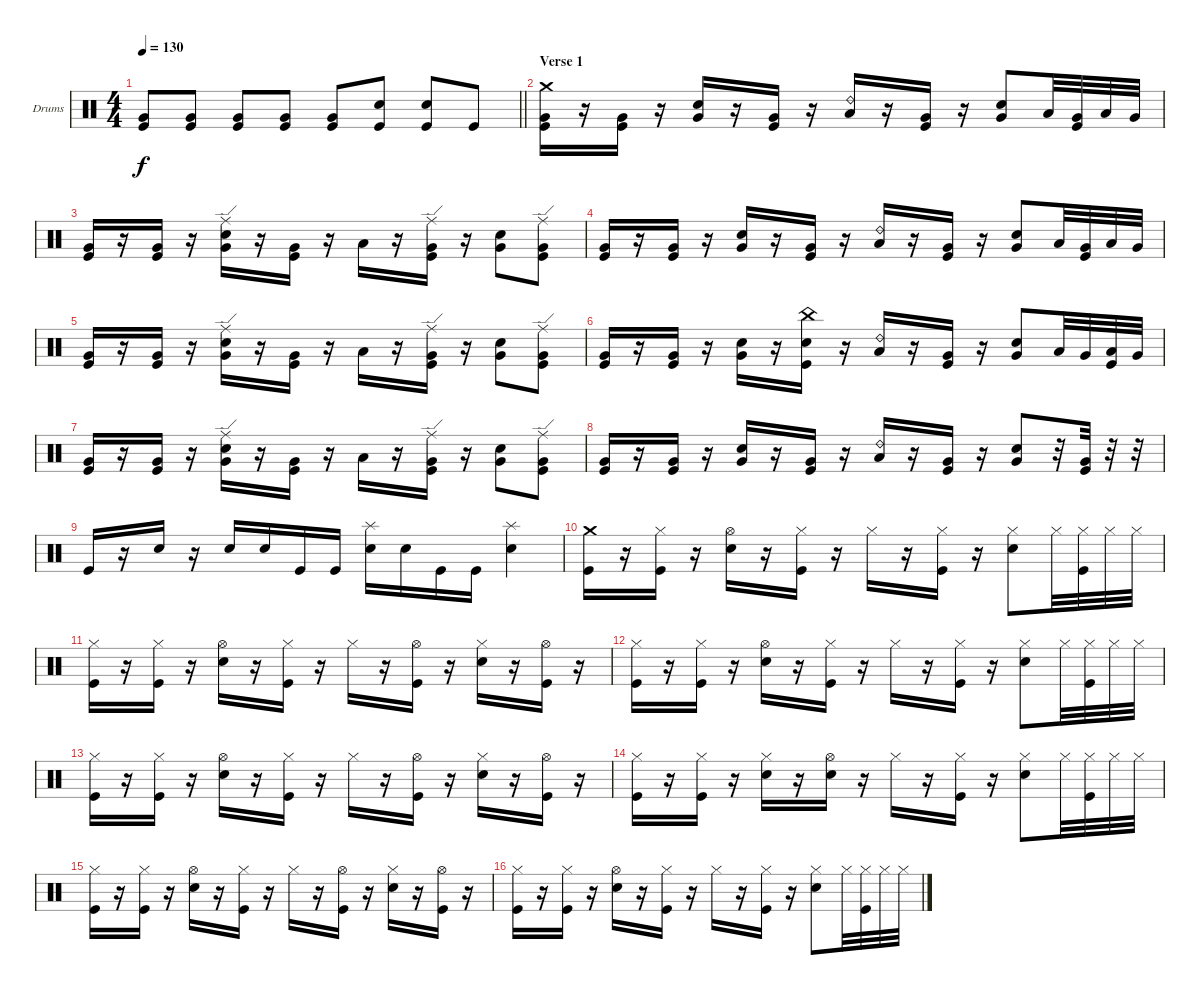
\bracketExtendMode groupsimilarinstruments
\firstSystemTrackNameOrientation horizontal
\otherSystemsTrackNameOrientation horizontal
\track ("Drumkit" "Drums") {instrument percussion}
\staff {score}
\articulation defaults
\ts (4 4)
\tempo 130
\clef neutral
\barLineRight lightlight
\ks c
("Very Low Tom (hit)" "Kick (hit)").8{dy f} ("Very Low Tom (hit)" "Kick (hit)").8 ("Very Low Tom (hit)" "Kick (hit)").8 ("Very Low Tom (hit)" "Kick (hit)").8 ("Very Low Tom (hit)" "Kick (hit)").8 ("Snare (hit) 2" "Kick (hit)").8 ("Snare (hit) 2" "Kick (hit)").8 "Kick (hit)".8 |
\section ("" "Verse 1")
("Crash medium (hit)" "Very Low Tom (hit)" "Kick (hit)").16 r.16 ("Very Low Tom (hit)" "Kick (hit)").16 r.16 ("Very Low Tom (hit)" "Snare (hit) 2").16 r.16 ("Very Low Tom (hit)" "Kick (hit)").16 r.16 ("Ride (bell) 2" "Low Tom (hit)").16 r.16 ("Very Low Tom (hit)" "Kick (hit)").16 r.16 ("Very Low Tom (hit)" "Snare (hit) 2").8 "Low Tom (hit)".32 ("Very Low Tom (hit)" "Kick (hit)").32 "Low Tom (hit)".32 "Very Low Tom (hit)".32 |
("Very Low Tom (hit)" "Kick (hit)").16 r.16 ("Very Low Tom (hit)" "Kick (hit)").16 r.16 ("Ride (edge)" "Very Low Tom (hit)" "Snare (hit) 2").16 r.16 ("Very Low Tom (hit)" "Kick (hit)").16 r.16 "Low Tom (hit)".16 r.16 ("Ride (edge)" "Very Low Tom (hit)" "Kick (hit)").16 r.16 ("Very Low Tom (hit)" "Snare (hit) 2").8 ("Ride (edge)" "Very Low Tom (hit)" "Kick (hit)").8 |
("Very Low Tom (hit)" "Kick (hit)").16 r.16 ("Very Low Tom (hit)" "Kick (hit)").16 r.16 ("Very Low Tom (hit)" "Snare (hit) 2").16 r.16 ("Very Low Tom (hit)" "Kick (hit)").16 r.16 ("Ride (bell) 2" "Low Tom (hit)").16 r.16 ("Very Low Tom (hit)" "Kick (hit)").16 r.16 ("Very Low Tom (hit)" "Snare (hit) 2").8 "Low Tom (hit)".32 ("Very Low Tom (hit)" "Kick (hit)").32 "Low Tom (hit)".32 "Very Low Tom (hit)".32 |
("Very Low Tom (hit)" "Kick (hit)").16 r.16 ("Very Low Tom (hit)" "Kick (hit)").16 r.16 ("Ride (edge)" "Very Low Tom (hit)" "Snare (hit) 2").16 r.16 ("Very Low Tom (hit)" "Kick (hit)").16 r.16 "Low Tom (hit)".16 r.16 ("Ride (edge)" "Very Low Tom (hit)" "Kick (hit)").16 r.16 ("Very Low Tom (hit)" "Snare (hit) 2").8 ("Ride (edge)" "Very Low Tom (hit)" "Kick (hit)").8 |
("Very Low Tom (hit)" "Kick (hit)").16 r.16 ("Very Low Tom (hit)" "Kick (hit)").16 r.16 ("Very Low Tom (hit)" "Snare (hit) 2").16 r.16 ("China (hit)" "Snare (hit) 2" "Kick (hit)").16 r.16 ("Ride (bell) 2" "Low Tom (hit)").16 r.16 ("Very Low Tom (hit)" "Kick (hit)").16 r.16 ("Very Low Tom (hit)" "Snare (hit) 2").8 "Low Tom (hit)".32 "Very Low Tom (hit)".32 ("Low Tom (hit)" "Kick (hit)").32 "Very Low Tom (hit)".32 |
("Very Low Tom (hit)" "Kick (hit)").16 r.16 ("Very Low Tom (hit)" "Kick (hit)").16 r.16 ("Ride (edge)" "Very Low Tom (hit)" "Snare (hit) 2").16 r.16 ("Very Low Tom (hit)" "Kick (hit)").16 r.16 "Low Tom (hit)".16 r.16 ("Ride (edge)" "Very Low Tom (hit)" "Kick (hit)").16 r.16 ("Very Low Tom (hit)" "Snare (hit) 2").8 ("Ride (edge)" "Very Low Tom (hit)" "Kick (hit)").8 |
("Very Low Tom (hit)" "Kick (hit)").16 r.16 ("Very Low Tom (hit)" "Kick (hit)").16 r.16 ("Very Low Tom (hit)" "Snare (hit) 2").16 r.16 ("Very Low Tom (hit)" "Kick (hit)").16 r.16 ("Ride (bell) 2" "Low Tom (hit)").16 r.16 ("Very Low Tom (hit)" "Kick (hit)").16 r.16 ("Very Low Tom (hit)" "Snare (hit) 2").8 r.32 ("Very Low Tom (hit)" "Kick (hit)").32 r.32 r.32 |
"Kick (hit)".16 r.16 "Snare (hit) 2".16 r.16 "Snare (hit) 2".16 "Snare (hit) 2".16 "Kick (hit)".16 "Kick (hit)".16 ("Splash (hit)" "Snare (hit) 2").16 "Snare (hit) 2".16 "Kick (hit)".16 "Kick (hit)".16 ("Splash (hit)" "Snare (hit) 2").4 |
("Crash medium (hit)" "Kick (hit)").16 r.16 ("Hi-Hat (closed)" "Kick (hit)").16 r.16 ("Hi-Hat (open)" "Snare (hit) 2").16 r.16 ("Hi-Hat (closed)" "Kick (hit)").16 r.16 "Hi-Hat (closed)".16 r.16 ("Hi-Hat (closed)" "Kick (hit)").16 r.16 ("Hi-Hat (closed)" "Snare (hit) 2").8 "Hi-Hat (closed)".32 ("Hi-Hat (closed)" "Kick (hit)").32 "Hi-Hat (closed)".32 "Hi-Hat (closed)".32 |
("Hi-Hat (closed)" "Kick (hit)").16 r.16 ("Hi-Hat (closed)" "Kick (hit)").16 r.16 ("Hi-Hat (open)" "Snare (hit) 2").16 r.16 ("Hi-Hat (closed)" "Kick (hit)").16 r.16 "Hi-Hat (closed)".16 r.16 ("Hi-Hat (open)" "Kick (hit)").16 r.16 ("Hi-Hat (closed)" "Snare (hit) 2").16 r.16 ("Hi-Hat (open)" "Kick (hit)").16 r.16 |
("Hi-Hat (closed)" "Kick (hit)").16 r.16 ("Hi-Hat (closed)" "Kick (hit)").16 r.16 ("Hi-Hat (open)" "Snare (hit) 2").16 r.16 ("Hi-Hat (closed)" "Kick (hit)").16 r.16 "Hi-Hat (closed)".16 r.16 ("Hi-Hat (closed)" "Kick (hit)").16 r.16 ("Hi-Hat (closed)" "Snare (hit) 2").8 "Hi-Hat (closed)".32 ("Hi-Hat (closed)" "Kick (hit)").32 "Hi-Hat (closed)".32 "Hi-Hat (closed)".32 |
("Hi-Hat (closed)" "Kick (hit)").16 r.16 ("Hi-Hat (closed)" "Kick (hit)").16 r.16 ("Hi-Hat (open)" "Snare (hit) 2").16 r.16 ("Hi-Hat (closed)" "Kick (hit)").16 r.16 "Hi-Hat (closed)".16 r.16 ("Hi-Hat (open)" "Kick (hit)").16 r.16 ("Hi-Hat (closed)" "Snare (hit) 2").16 r.16 ("Hi-Hat (open)" "Kick (hit)").16 r.16 |
("Hi-Hat (closed)" "Kick (hit)").16 r.16 ("Hi-Hat (closed)" "Kick (hit)").16 r.16 ("Hi-Hat (closed)" "Snare (hit) 2").16 r.16 ("Hi-Hat (open)" "Snare (hit) 2").16 r.16 "Hi-Hat (closed)".16 r.16 ("Hi-Hat (closed)" "Kick (hit)").16 r.16 ("Hi-Hat (closed)" "Snare (hit) 2").8 "Hi-Hat (closed)".32 ("Hi-Hat (closed)" "Kick (hit)").32 "Hi-Hat (closed)".32 "Hi-Hat (closed)".32 |
("Hi-Hat (closed)" "Kick (hit)").16 r.16 ("Hi-Hat (closed)" "Kick (hit)").16 r.16 ("Hi-Hat (open)" "Snare (hit) 2").16 r.16 ("Hi-Hat (closed)" "Kick (hit)").16 r.16 "Hi-Hat (closed)".16 r.16 ("Hi-Hat (open)" "Kick (hit)").16 r.16 ("Hi-Hat (closed)" "Snare (hit) 2").16 r.16 ("Hi-Hat (open)" "Kick (hit)").16 r.16 |
("Hi-Hat (closed)" "Kick (hit)").16 r.16 ("Hi-Hat (closed)" "Kick (hit)").16 r.16 ("Hi-Hat (open)" "Snare (hit) 2").16 r.16 ("Hi-Hat (closed)" "Kick (hit)").16 r.16 "Hi-Hat (closed)".16 r.16 ("Hi-Hat (closed)" "Kick (hit)").16 r.16 ("Hi-Hat (closed)" "Snare (hit) 2").8 "Hi-Hat (closed)".32 ("Hi-Hat (closed)" "Kick (hit)").32 "Hi-Hat (closed)".32 "Hi-Hat (closed)".32
